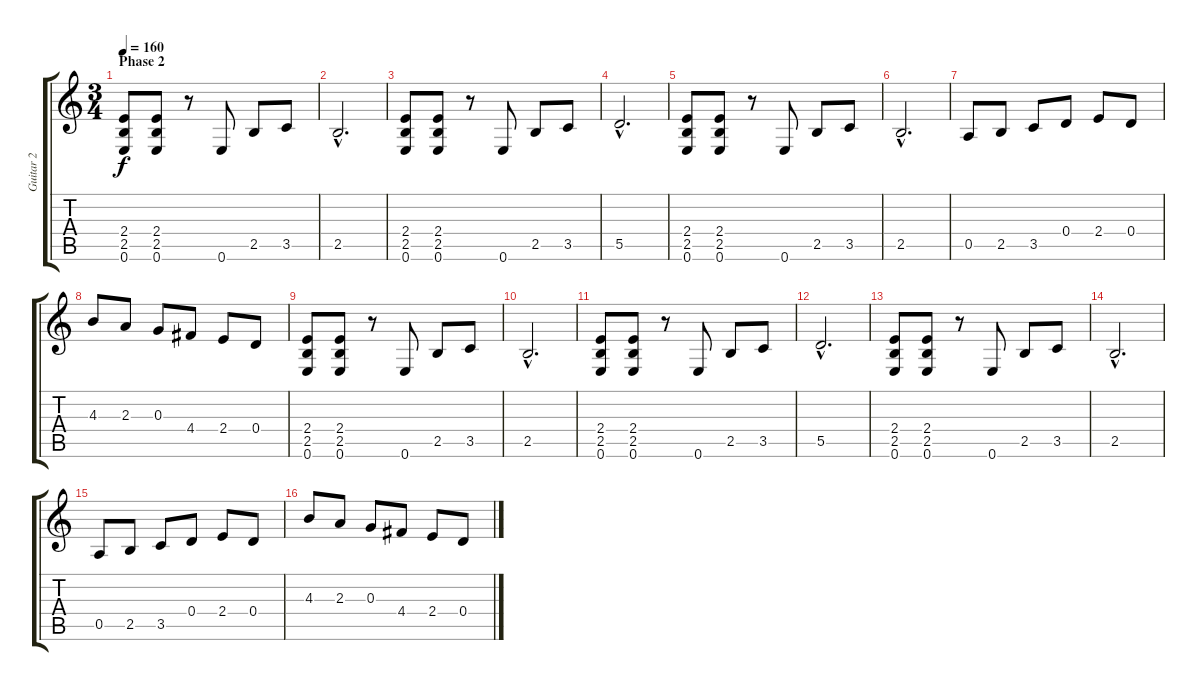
\track ("Guitar 2" "Guitar 2") {instrument distortionguitar}
\staff {score tabs}
\tuning (E4 B3 G3 D3 A2 E2) {hide}
\ts (3 4)
\section ("" "Phase 2")
\tempo 160
\clef g2
\ks c
(2.4 2.5 0.6).8{dy f} (2.4 2.5 0.6).8 r.8 0.6.8 2.5.8 3.5.8 |
2.5{hac}.2{d} |
(2.4 2.5 0.6).8 (2.4 2.5 0.6).8 r.8 0.6.8 2.5.8 3.5.8 |
5.5{hac}.2{d} |
(2.4 2.5 0.6).8 (2.4 2.5 0.6).8 r.8 0.6.8 2.5.8 3.5.8 |
2.5{hac}.2{d} |
0.5.8 2.5.8 3.5.8 0.4.8 2.4.8 0.4.8 |
4.3.8 2.3.8 0.3.8 4.4.8 2.4.8 0.4.8 |
(2.4 2.5 0.6).8 (2.4 2.5 0.6).8 r.8 0.6.8 2.5.8 3.5.8 |
2.5{hac}.2{d} |
(2.4 2.5 0.6).8 (2.4 2.5 0.6).8 r.8 0.6.8 2.5.8 3.5.8 |
5.5{hac}.2{d} |
(2.4 2.5 0.6).8 (2.4 2.5 0.6).8 r.8 0.6.8 2.5.8 3.5.8 |
2.5{hac}.2{d} |
0.5.8 2.5.8 3.5.8 0.4.8 2.4.8 0.4.8 |
4.3.8 2.3.8 0.3.8 4.4.8 2.4.8 0.4.8
